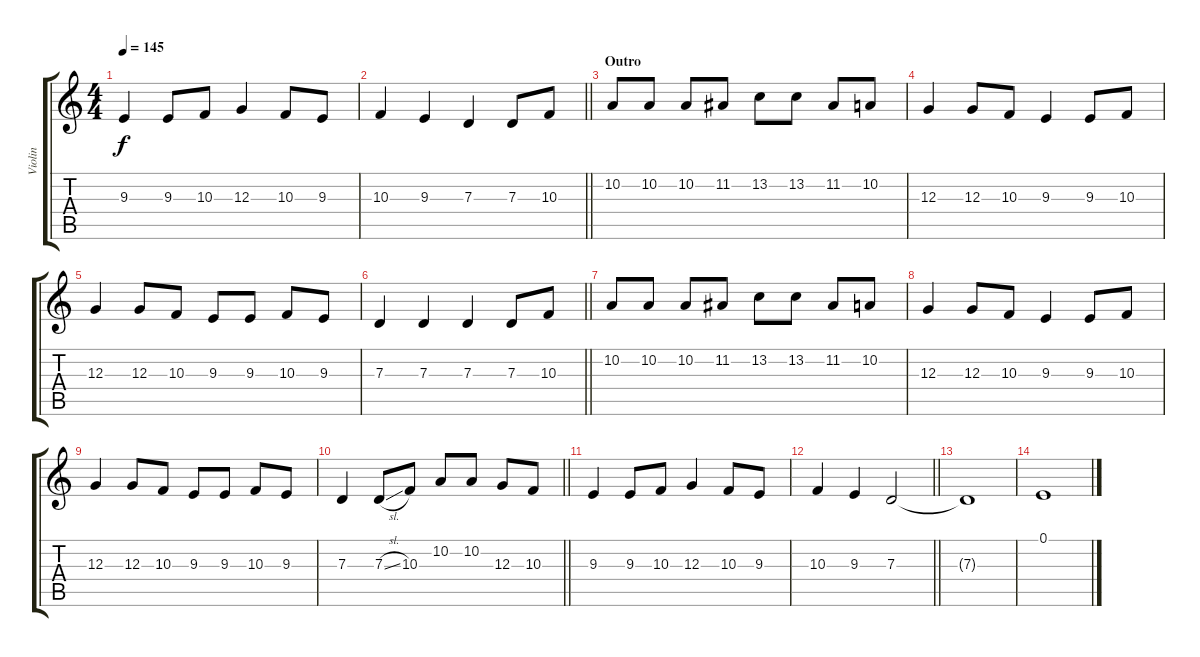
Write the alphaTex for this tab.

\track ("Violin" "Violin") {instrument violin}
\staff {score tabs}
\tuning (E4 B3 G3 D3 A2 E2) {hide}
\ts (4 4)
\tempo 145
\clef g2
\ks c
9.3.4{dy f} 9.3.8 10.3.8 12.3.4 10.3.8 9.3.8 |
\barLineRight lightlight
10.3.4 9.3.4 7.3.4 7.3.8 10.3.8 |
\section ("" "Outro")
10.2.8 10.2.8 10.2.8 11.2.8 13.2.8 13.2.8 11.2.8 10.2.8 |
12.3.4 12.3.8 10.3.8 9.3.4 9.3.8 10.3.8 |
12.3.4 12.3.8 10.3.8 9.3.8 9.3.8 10.3.8 9.3.8 |
\barLineRight lightlight
7.3.4 7.3.4 7.3.4 7.3.8 10.3.8 |
10.2.8 10.2.8 10.2.8 11.2.8 13.2.8 13.2.8 11.2.8 10.2.8 |
12.3.4 12.3.8 10.3.8 9.3.4 9.3.8 10.3.8 |
12.3.4 12.3.8 10.3.8 9.3.8 9.3.8 10.3.8 9.3.8 |
\barLineRight lightlight
7.3.4 7.3{sl}.8 10.3.8 10.2.8 10.2.8 12.3.8 10.3.8 |
9.3.4 9.3.8 10.3.8 12.3.4 10.3.8 9.3.8 |
\barLineRight lightlight
10.3.4 9.3.4 7.3.2 |
7.3{t}.1 |
0.1.1
